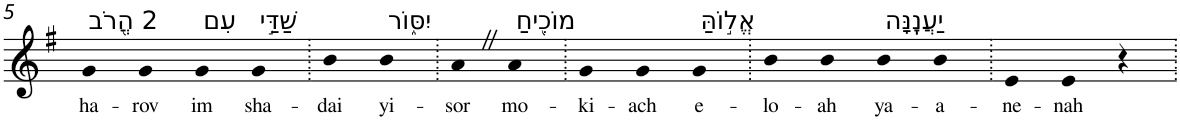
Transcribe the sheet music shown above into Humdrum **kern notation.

**kern	**text
*part1	*part1
*staff1	*staff1
*I"Piano	*
*I'Pno	*
!!LO:PB:g=z
*clefG2	*
*k[f#]	*
*G:	*
=5	=5
!LO:TX:a:t=2 הֲ֭רֹב	!
!	!LO:LY:b
4g	ha-
!	!LO:LY:b
4g	-rov
!LO:TX:a:t=עִם	!
!	!LO:LY:b
4g	im
!LO:TX:a:t=שַׁדַּ֣י	!
!	!LO:LY:b
4g	sha-
=6.	=6.
!	!LO:LY:b
4b	-dai
!LO:TX:a:t=יִסּ֑וֹר	!
!	!LO:LY:b
4b	yi-
=7.	=7.
!	!LO:LY:b
4aZ	-sor
!LO:TX:a:t=מוֹכִ֖יחַ	!
!	!LO:LY:b
4a	mo-
=8.	=8.
!	!LO:LY:b
4g	-ki-
!	!LO:LY:b
4g	-ach
!LO:TX:a:t=אֱל֣וֹהַּ	!
!	!LO:LY:b
4g	e-
=9.	=9.
!	!LO:LY:b
4b	-lo-
!	!LO:LY:b
4b	-ah
!LO:TX:a:t=יַעֲנֶֽנָּה	!
!	!LO:LY:b
4b	ya-
!	!LO:LY:b
4b	-a-
=10.	=10.
!	!LO:LY:b
4e	-ne-
!	!LO:LY:b
4e	-nah
4r	.
=.	=.
*-	*-
